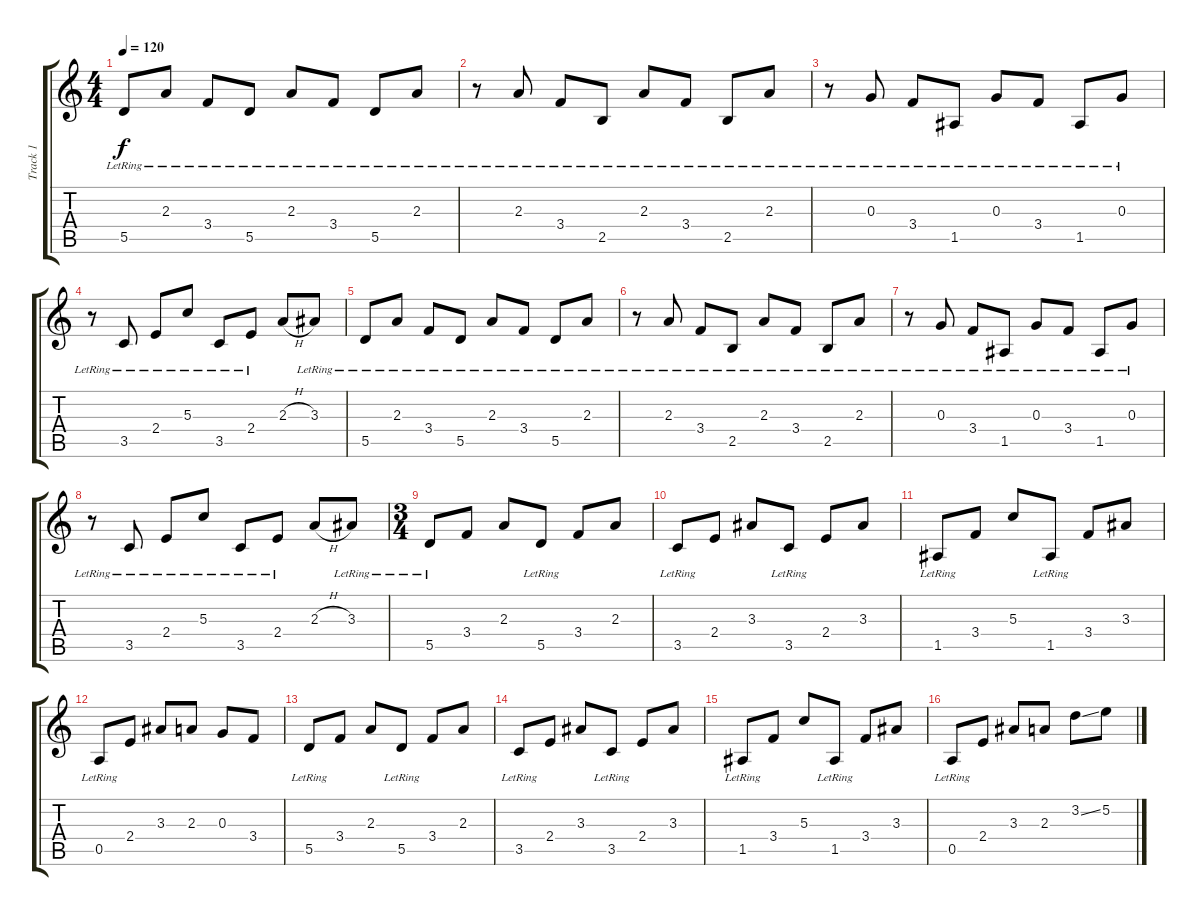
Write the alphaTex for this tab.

\track ("Track 1" "Track 1") {instrument acousticguitarnylon}
\staff {score tabs}
\tuning (E4 B3 G3 D3 A2 E2) {hide}
\ts (4 4)
\tempo 120
\clef g2
\ks c
5.5{lr}.8{dy f instrument acousticguitarnylon} 2.3{lr}.8 3.4{lr}.8 5.5{lr}.8 2.3{lr}.8 3.4{lr}.8 5.5{lr}.8 2.3{lr}.8 |
r.8 2.3{lr}.8 3.4{lr}.8 2.5{lr}.8 2.3{lr}.8 3.4{lr}.8 2.5{lr}.8 2.3{lr}.8 |
r.8 0.3{lr}.8 3.4{lr}.8 1.5{lr}.8 0.3{lr}.8 3.4{lr}.8 1.5{lr}.8 0.3{lr}.8 |
r.8 3.5{lr}.8 2.4{lr}.8 5.3{lr}.8 3.5{lr}.8 2.4{lr}.8 2.3{h}.8 3.3{lr}.8 |
5.5{lr}.8 2.3{lr}.8 3.4{lr}.8 5.5{lr}.8 2.3{lr}.8 3.4{lr}.8 5.5{lr}.8 2.3{lr}.8 |
r.8 2.3{lr}.8 3.4{lr}.8 2.5{lr}.8 2.3{lr}.8 3.4{lr}.8 2.5{lr}.8 2.3{lr}.8 |
r.8 0.3{lr}.8 3.4{lr}.8 1.5{lr}.8 0.3{lr}.8 3.4{lr}.8 1.5{lr}.8 0.3{lr}.8 |
r.8 3.5{lr}.8 2.4{lr}.8 5.3{lr}.8 3.5{lr}.8 2.4{lr}.8 2.3{h}.8 3.3{lr}.8 |
\ts (3 4)
5.5{lr}.8 3.4.8 2.3.8 5.5{lr}.8 3.4.8 2.3.8 |
3.5{lr}.8 2.4.8 3.3.8 3.5{lr}.8 2.4.8 3.3.8 |
1.5{lr}.8 3.4.8 5.3.8 1.5{lr}.8 3.4.8 3.3.8 |
0.5{lr}.8 2.4.8 3.3.8 2.3.8 0.3.8 3.4.8 |
5.5{lr}.8 3.4.8 2.3.8 5.5{lr}.8 3.4.8 2.3.8 |
3.5{lr}.8 2.4.8 3.3.8 3.5{lr}.8 2.4.8 3.3.8 |
1.5{lr}.8 3.4.8 5.3.8 1.5{lr}.8 3.4.8 3.3.8 |
0.5{lr}.8 2.4.8 3.3.8 2.3.8 3.2{ss}.8 5.2.8
